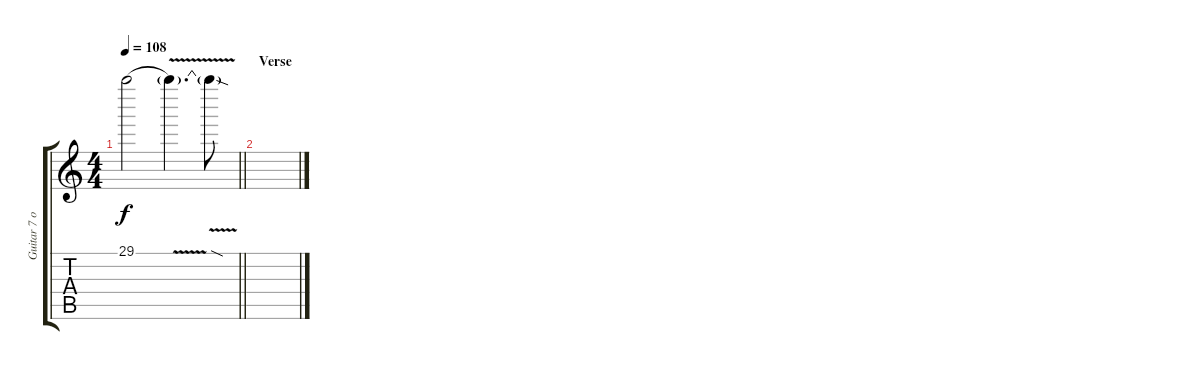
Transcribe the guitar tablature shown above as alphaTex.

\track ("Guitar 7 octave" "Guitar 7 o") {instrument distortionguitar}
\staff {score tabs}
\tuning (E4 B3 G3 D3 A2 E2) {hide}
\ts (4 4)
\tempo 108
\clef g2
\barLineRight lightlight
\ks c
29.1{be (hold 0 0 60 0) t}.2{dy f} 29.1{v t}.4{d} 29.1{sod t}.8 |
\section ("" "Verse")
